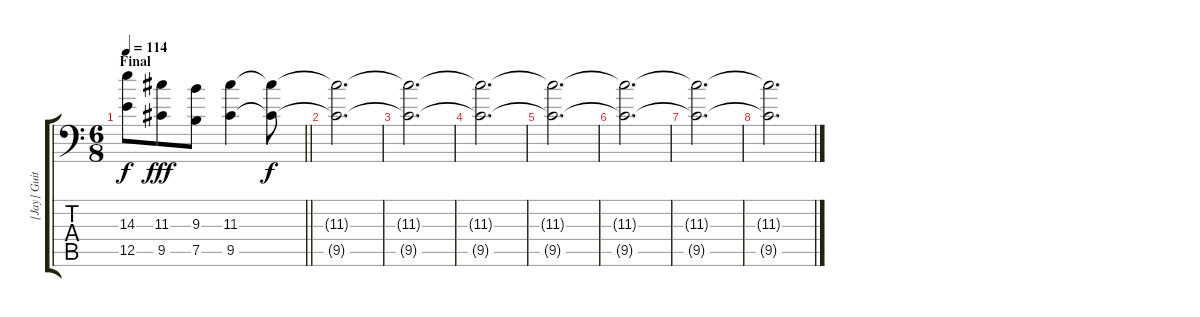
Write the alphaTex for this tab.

\track ("[Jay] Guitar #1" "[Jay] Guit") {solo instrument distortionguitar}
\staff {score tabs}
\tuning (B3 Gb3 D3 A2 E2 A1) {hide}
\ts (6 8)
\section ("" "Final ")
\tempo 114
\clef f4
\barLineRight lightlight
\ks c
(14.3 12.5).8{dy f} (11.3 9.5).8{dy fff} (9.3 7.5).8 (11.3 9.5).4 (11.3{t} 9.5{t}).8{dy f} |
(11.3{t} 9.5{t}).2{d} |
(11.3{t} 9.5{t}).2{d} |
(11.3{t} 9.5{t}).2{d} |
(11.3{t} 9.5{t}).2{d} |
(11.3{t} 9.5{t}).2{d} |
(11.3{t} 9.5{t}).2{d} |
(11.3{t} 9.5{t}).2{d}
